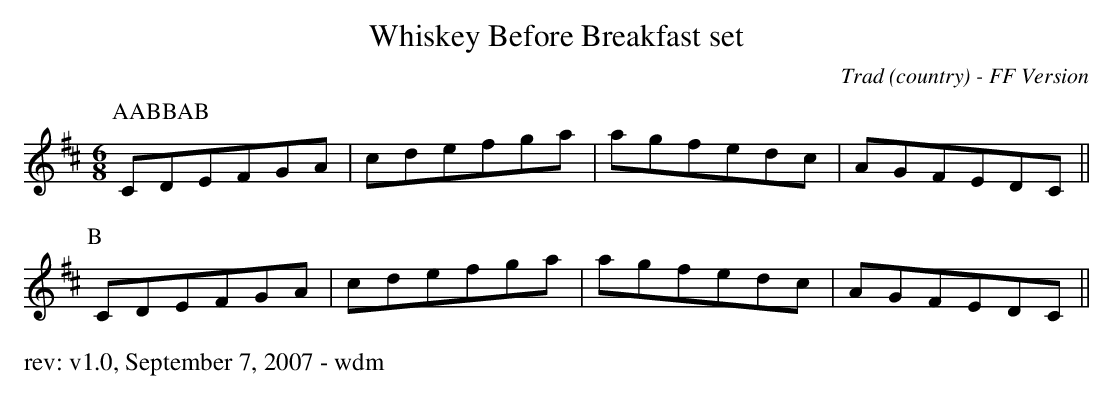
X:1
T: Whiskey Before Breakfast set
O: Trad (country) - FF Version
M: 6/8
K: Dmaj
P: AABBAB
P:A
CDEFGA|cdefga|agfedc|AGFEDC||
P:B
CDEFGA|cdefga|agfedc|AGFEDC||
